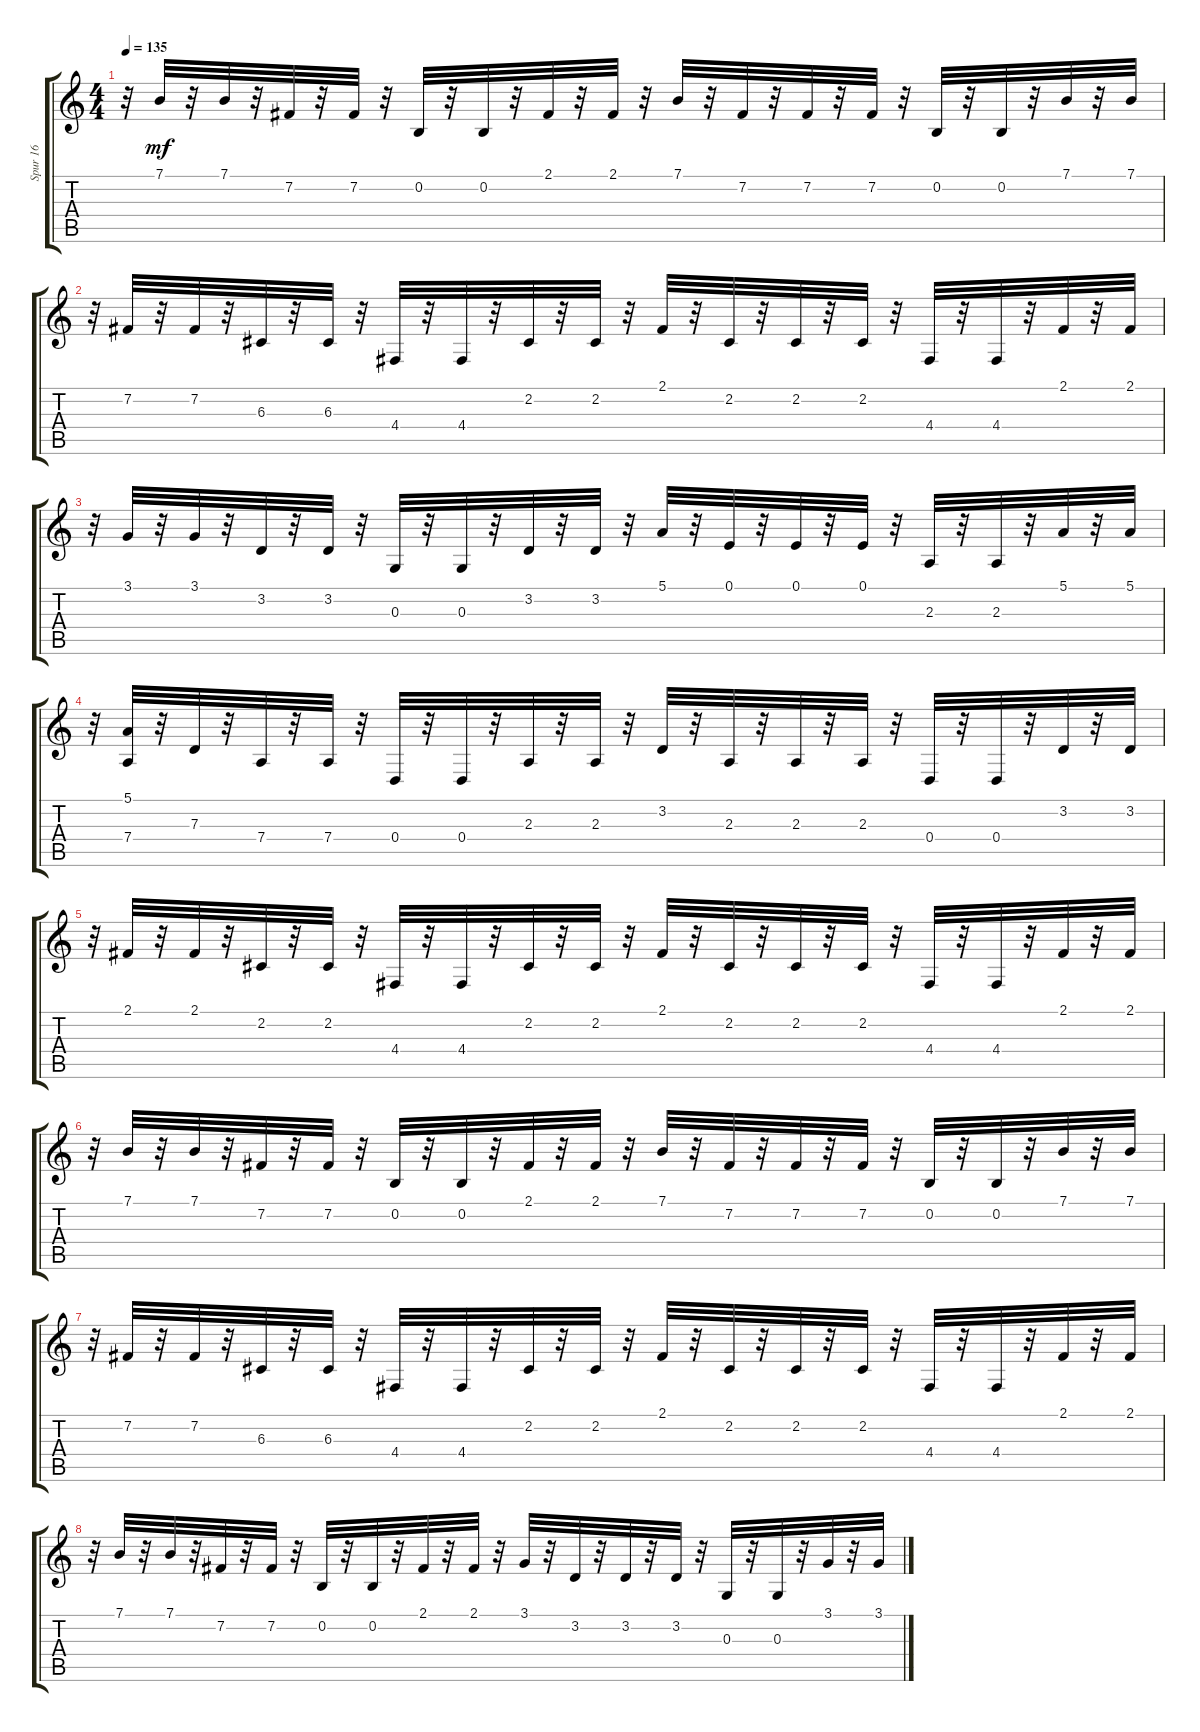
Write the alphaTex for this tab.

\track ("Spur 16" "Spur 16") {instrument lead8bassandlead}
\staff {score tabs}
\tuning (E4 B3 G3 D3 A2 E2) {hide}
\ts (4 4)
\tempo 135
\clef g2
\ks c
r.32{dy mf} 7.1.32 r.32 7.1.32 r.32 7.2.32 r.32 7.2.32 r.32 0.2.32 r.32 0.2.32 r.32 2.1.32 r.32 2.1.32 r.32 7.1.32 r.32 7.2.32 r.32 7.2.32 r.32 7.2.32 r.32 0.2.32 r.32 0.2.32 r.32 7.1.32 r.32 7.1.32 |
r.32 7.2.32 r.32 7.2.32 r.32 6.3.32 r.32 6.3.32 r.32 4.4.32 r.32 4.4.32 r.32 2.2.32 r.32 2.2.32 r.32 2.1.32 r.32 2.2.32 r.32 2.2.32 r.32 2.2.32 r.32 4.4.32 r.32 4.4.32 r.32 2.1.32 r.32 2.1.32 |
r.32 3.1.32 r.32 3.1.32 r.32 3.2.32 r.32 3.2.32 r.32 0.3.32 r.32 0.3.32 r.32 3.2.32 r.32 3.2.32 r.32 5.1.32 r.32 0.1.32 r.32 0.1.32 r.32 0.1.32 r.32 2.3.32 r.32 2.3.32 r.32 5.1.32 r.32 5.1.32 |
r.32 (5.1 7.4).32 r.32 7.3.32 r.32 7.4.32 r.32 7.4.32 r.32 0.4.32 r.32 0.4.32 r.32 2.3.32 r.32 2.3.32 r.32 3.2.32 r.32 2.3.32 r.32 2.3.32 r.32 2.3.32 r.32 0.4.32 r.32 0.4.32 r.32 3.2.32 r.32 3.2.32 |
r.32 2.1.32 r.32 2.1.32 r.32 2.2.32 r.32 2.2.32 r.32 4.4.32 r.32 4.4.32 r.32 2.2.32 r.32 2.2.32 r.32 2.1.32 r.32 2.2.32 r.32 2.2.32 r.32 2.2.32 r.32 4.4.32 r.32 4.4.32 r.32 2.1.32 r.32 2.1.32 |
r.32 7.1.32 r.32 7.1.32 r.32 7.2.32 r.32 7.2.32 r.32 0.2.32 r.32 0.2.32 r.32 2.1.32 r.32 2.1.32 r.32 7.1.32 r.32 7.2.32 r.32 7.2.32 r.32 7.2.32 r.32 0.2.32 r.32 0.2.32 r.32 7.1.32 r.32 7.1.32 |
r.32 7.2.32 r.32 7.2.32 r.32 6.3.32 r.32 6.3.32 r.32 4.4.32 r.32 4.4.32 r.32 2.2.32 r.32 2.2.32 r.32 2.1.32 r.32 2.2.32 r.32 2.2.32 r.32 2.2.32 r.32 4.4.32 r.32 4.4.32 r.32 2.1.32 r.32 2.1.32 |
r.32 7.1.32 r.32 7.1.32 r.32 7.2.32 r.32 7.2.32 r.32 0.2.32 r.32 0.2.32 r.32 2.1.32 r.32 2.1.32 r.32 3.1.32 r.32 3.2.32 r.32 3.2.32 r.32 3.2.32 r.32 0.3.32 r.32 0.3.32 r.32 3.1.32 r.32 3.1.32
